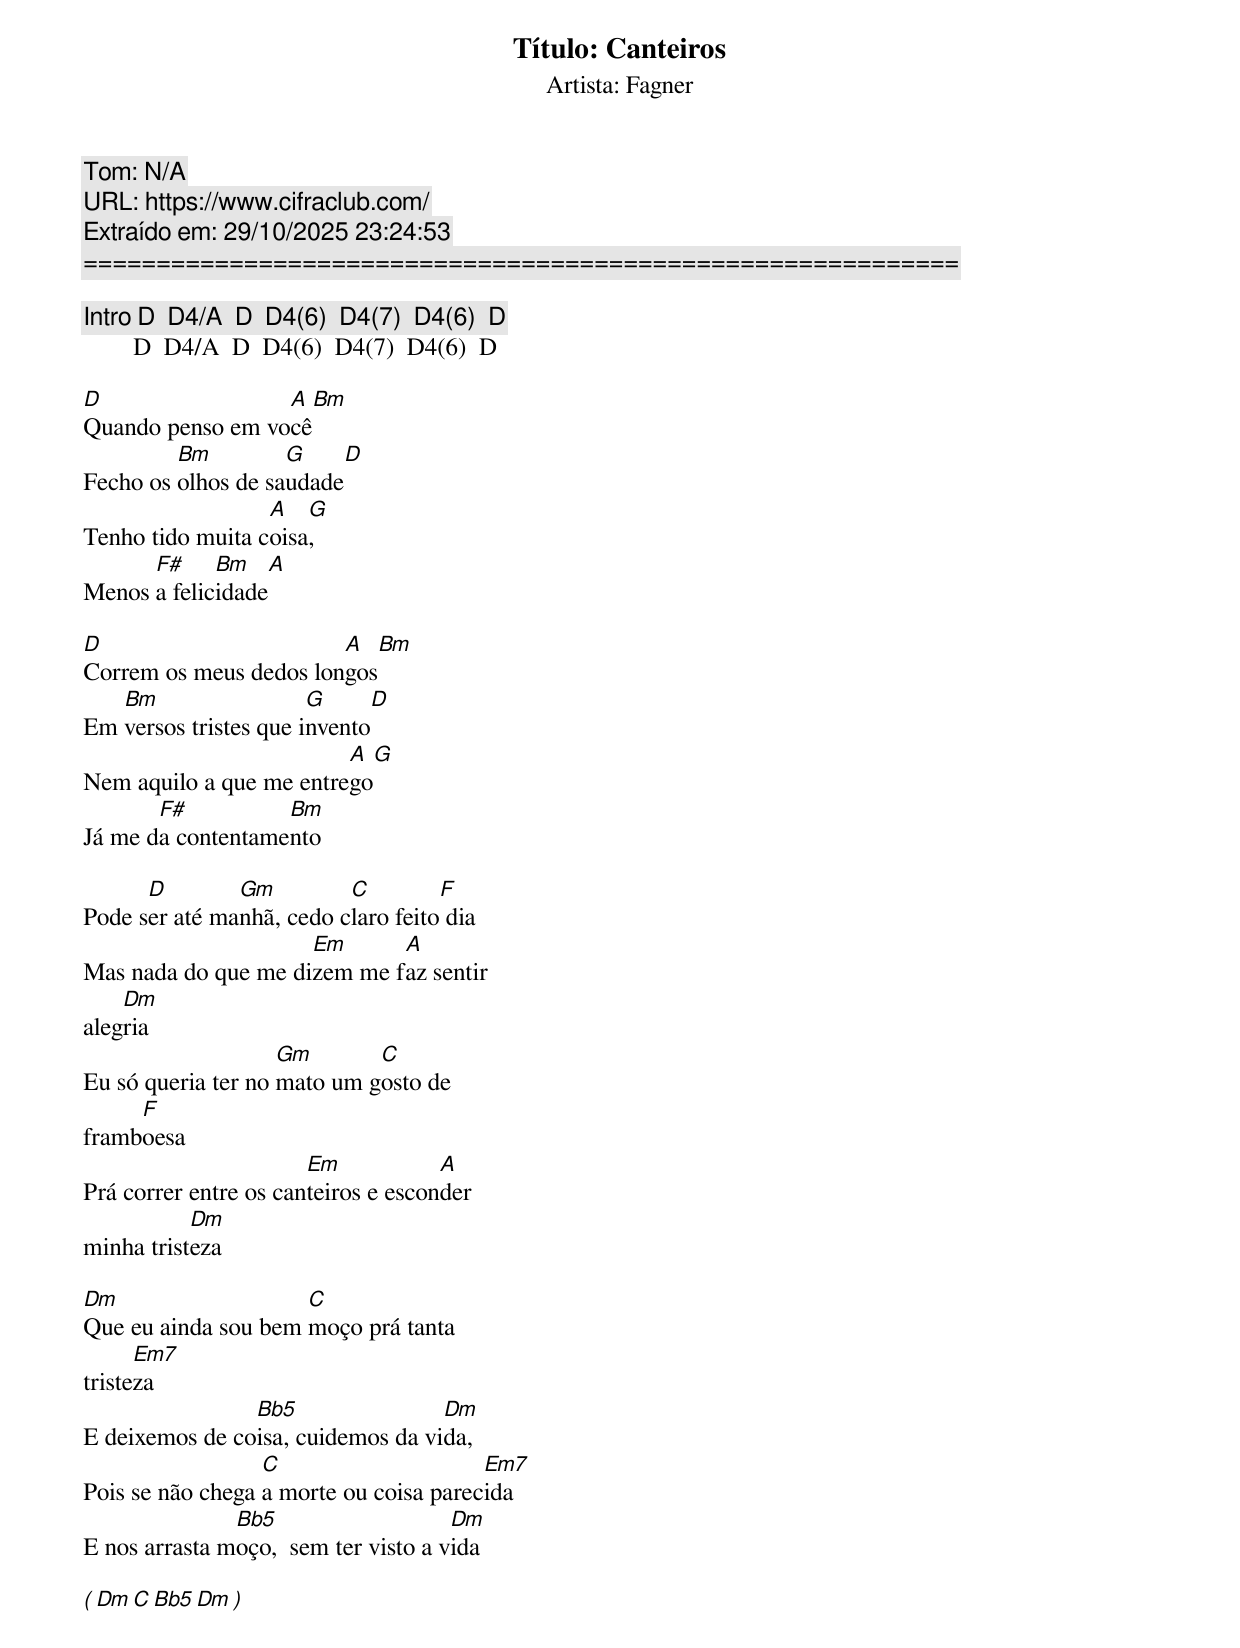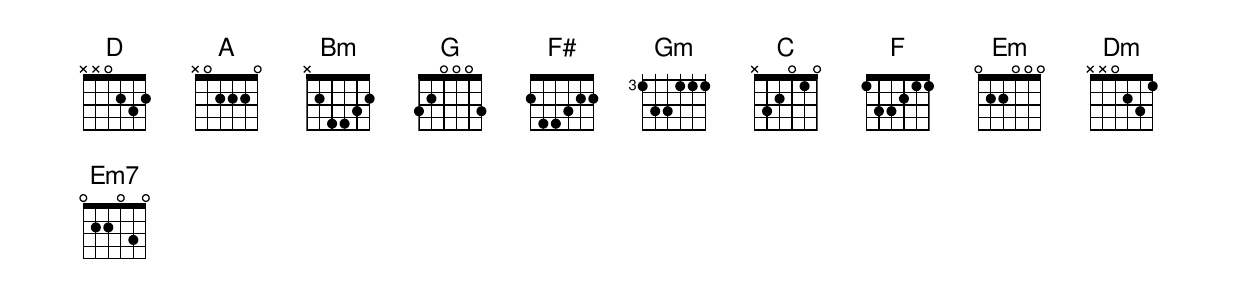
Título: Canteiros
Artista: Fagner
Tom: N/A
URL: https://www.cifraclub.com/
Extraído em: 29/10/2025 23:24:53
============================================================

[Intro] D  D4/A  D  D4(6)  D4(7)  D4(6)  D
        D  D4/A  D  D4(6)  D4(7)  D4(6)  D

D                 A  Bm
Quando penso em você
         Bm         G    D
Fecho os olhos de saudade
                  A   G
Tenho tido muita coisa,
      F#     Bm    A
Menos a felicidade

D                       A    Bm
Correm os meus dedos longos
   Bm                  G     D
Em versos tristes que invento
                         A  G
Nem aquilo a que me entrego
       F#          Bm
Já me da contentamento

      D        Gm         C         F
Pode ser até manhã, cedo claro feito dia
                     Em      A
Mas nada do que me dizem me faz sentir
    Dm
alegria
                    Gm       C
Eu só queria ter no mato um gosto de
     F
framboesa
                       Em            A
Prá correr entre os canteiros e esconder
           Dm
minha tristeza

Dm                   C
Que eu ainda sou bem moço prá tanta
      Em7
tristeza
                Bb5                Dm
E deixemos de coisa, cuidemos da vida,
                  C                     Em7
Pois se não chega a morte ou coisa parecida
               Bb5                    Dm
E nos arrasta moço,  sem ter visto a vida

( Dm  C  Bb5  Dm )
